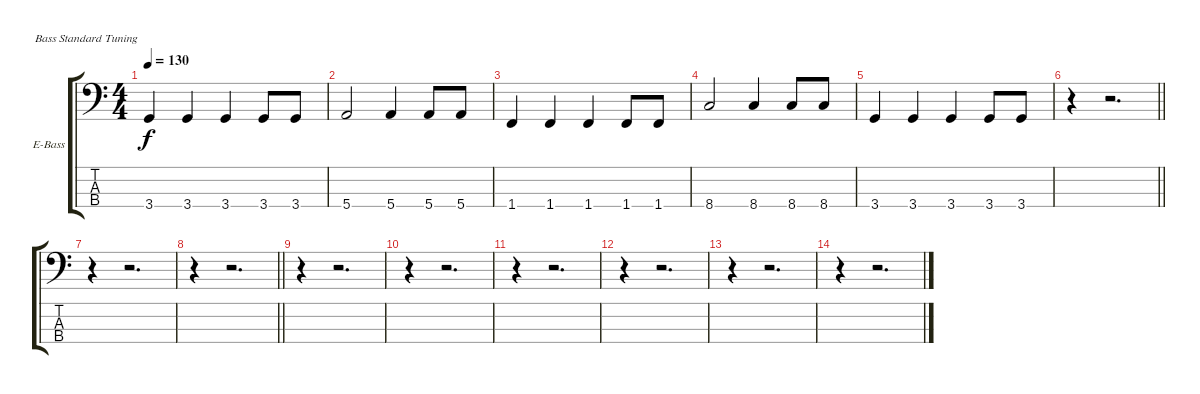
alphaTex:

\bracketExtendMode groupsimilarinstruments
\firstSystemTrackNameOrientation horizontal
\otherSystemsTrackNameOrientation horizontal
\track ("Bass Guitar" "E-Bass") {instrument electricbassfinger}
\staff {score tabs}
\tuning (G2 D2 A1 E1)
\ts (4 4)
\tempo 130
\clef f4
\ks c
3.4.4{dy f} 3.4.4 3.4.4 3.4.8 3.4.8 |
5.4.2 5.4.4 5.4.8 5.4.8 |
1.4.4 1.4.4 1.4.4 1.4.8 1.4.8 |
8.4.2 8.4.4 8.4.8 8.4.8 |
3.4.4 3.4.4 3.4.4 3.4.8 3.4.8 |
\barLineRight lightlight
r.4 r.2{d} |
\section ("" "")
r.4 r.2{d} |
\barLineRight lightlight
r.4 r.2{d} |
r.4 r.2{d} |
r.4 r.2{d} |
r.4 r.2{d} |
r.4 r.2{d} |
r.4 r.2{d} |
r.4 r.2{d}
